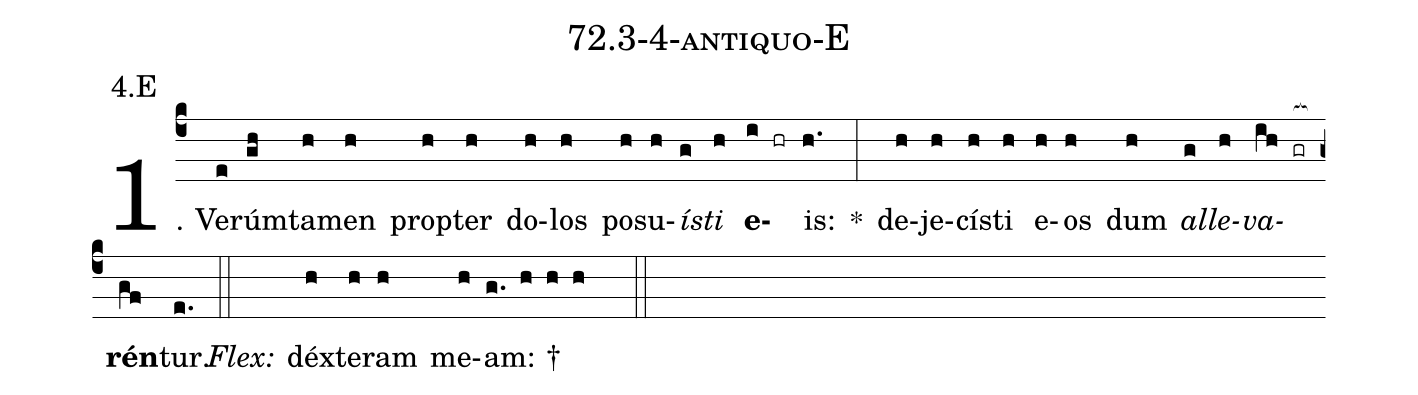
name: 72.3-4-antiquo-E;
annotation: 4.E;
%%
(c4)1. Ve(e)rúm(gh)ta(h)men(h) prop(h)ter(h) do(h)los(h) po(h)su(h)<i>ís</i>(g)<i>ti</i>(h) <b>e</b>(i hr)is:(h.) *(:) de(h)je(h)cís(h)ti(h) e(h)os(h) dum(h) <i>al</i>(g)<i>le</i>(h)<i>va</i>(ih gr[ocb:1{])<b>rén</b>(gf[ocb:0}])tur.(e.) (::)
<i>Flex:</i>()  déx(h)te(h)ram(h) me(h)am: †(g. h h h  ::)

%E(h) u(g) o(h) u(ih) a(gf) e.(e.) (::)
